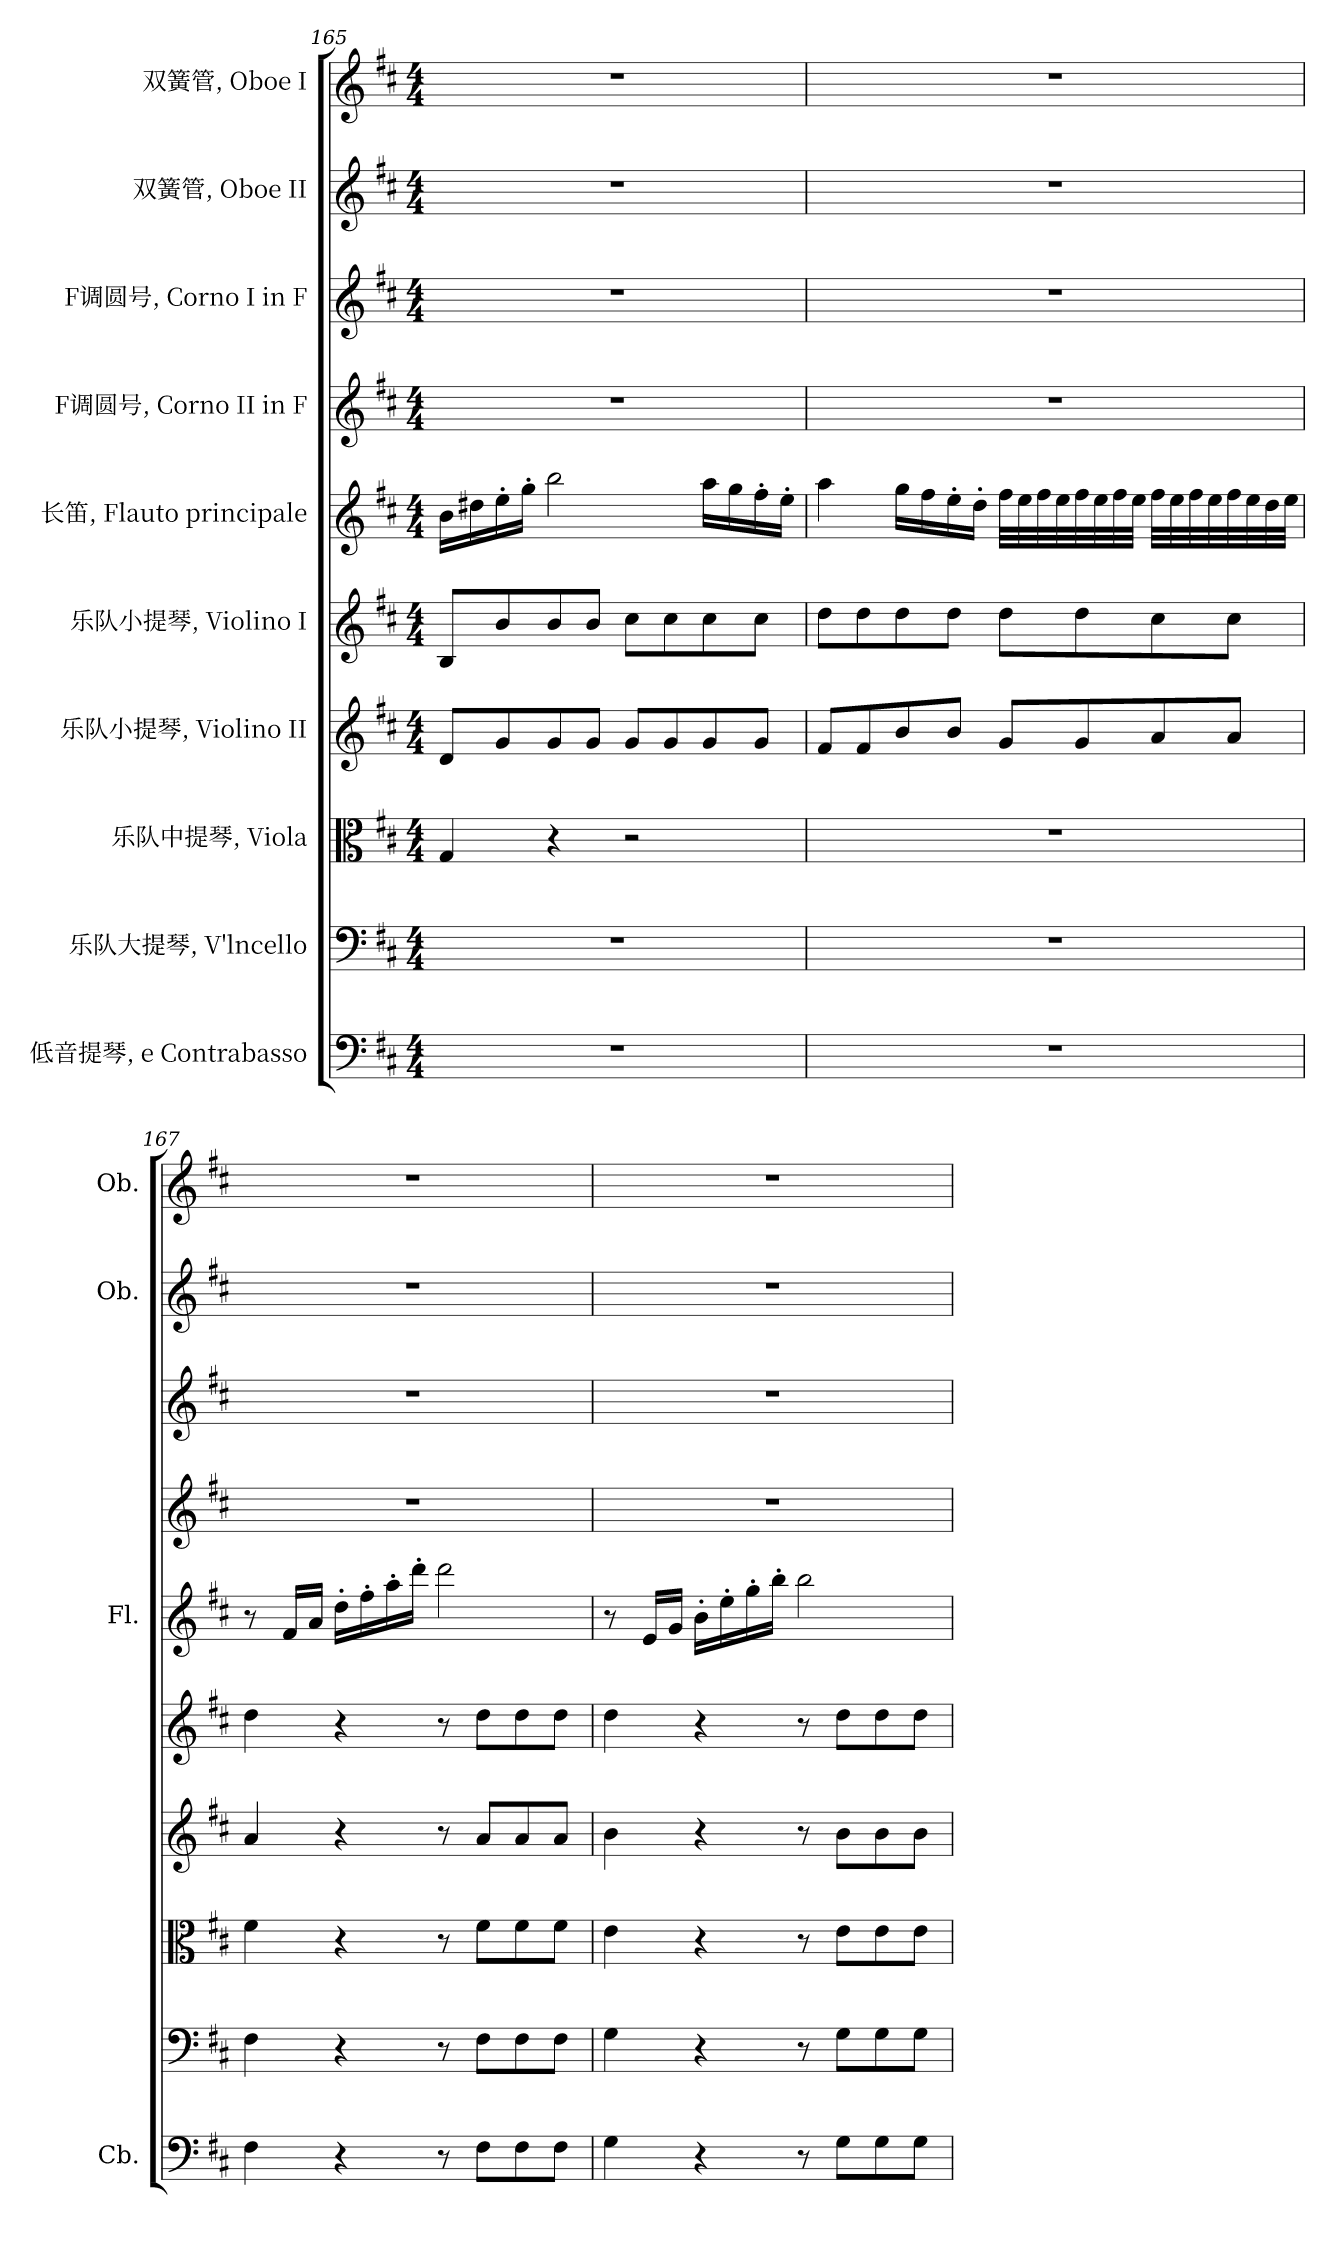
**kern	**kern	**kern	**kern	**kern	**kern	**kern	**kern	**kern	**kern
*part10	*part9	*part8	*part7	*part6	*part5	*part4	*part3	*part2	*part1
*staff10	*staff9	*staff8	*staff7	*staff6	*staff5	*staff4	*staff3	*staff2	*staff1
*I"低音提琴, e Contrabasso	*I"乐队大提琴, V'lncello	*I"乐队中提琴, Viola	*I"乐队小提琴, Violino II	*I"乐队小提琴, Violino I	*I"长笛, Flauto principale	*I"F调圆号, Corno II in F	*I"F调圆号, Corno I in F	*I"双簧管, Oboe II	*I"双簧管, Oboe I
*I'Cb.	*	*	*	*	*I'Fl.	*	*	*I'Ob.	*I'Ob.
!!LO:PB:g=z
*clefF4	*clefF4	*clefC3	*clefG2	*clefG2	*clefG2	*clefG2	*clefG2	*clefG2	*clefG2
*ITrd7c12	*	*	*	*	*	*ITrd4c7	*ITrd4c7	*	*
*k[f#c#]	*k[f#c#]	*k[f#c#]	*k[f#c#]	*k[f#c#]	*k[f#c#]	*k[f#]	*k[f#]	*k[f#c#]	*k[f#c#]
*M4/4	*M4/4	*M4/4	*M4/4	*M4/4	*M4/4	*M4/4	*M4/4	*M4/4	*M4/4
=165	=165	=165	=165	=165	=165	=165	=165	=165	=165
1r	1r	4G/	8d/L	8B/L	16b\LL	1r	1r	1r	1r
.	.	.	.	.	16dd#X\	.	.	.	.
.	.	.	8g/	8b/	16ee'\	.	.	.	.
.	.	.	.	.	16gg'\JJ	.	.	.	.
.	.	4r	8g/	8b/	2bb\	.	.	.	.
.	.	.	8g/J	8b/J	.	.	.	.	.
.	.	2r	8g/L	8cc#\L	.	.	.	.	.
.	.	.	8g/	8cc#\	.	.	.	.	.
.	.	.	8g/	8cc#\	16aa\LL	.	.	.	.
.	.	.	.	.	16gg\	.	.	.	.
.	.	.	8g/J	8cc#\J	16ff#'\	.	.	.	.
.	.	.	.	.	16ee'\JJ	.	.	.	.
=166	=166	=166	=166	=166	=166	=166	=166	=166	=166
1r	1r	1r	8f#/L	8dd\L	4aa\	1r	1r	1r	1r
.	.	.	8f#/	8dd\	.	.	.	.	.
.	.	.	8b/	8dd\	16gg\LL	.	.	.	.
.	.	.	.	.	16ff#\	.	.	.	.
.	.	.	8b/J	8dd\J	16ee'\	.	.	.	.
.	.	.	.	.	16dd'\JJ	.	.	.	.
.	.	.	8g/L	8dd\L	32ff#\LLL	.	.	.	.
.	.	.	.	.	32ee\	.	.	.	.
.	.	.	.	.	32ff#\	.	.	.	.
.	.	.	.	.	32ee\	.	.	.	.
.	.	.	8g/	8dd\	32ff#\	.	.	.	.
.	.	.	.	.	32ee\	.	.	.	.
.	.	.	.	.	32ff#\	.	.	.	.
.	.	.	.	.	32ee\JJJ	.	.	.	.
.	.	.	8a/	8cc#\	32ff#\LLL	.	.	.	.
.	.	.	.	.	32ee\	.	.	.	.
.	.	.	.	.	32ff#\	.	.	.	.
.	.	.	.	.	32ee\	.	.	.	.
.	.	.	8a/J	8cc#\J	32ff#\	.	.	.	.
.	.	.	.	.	32ee\	.	.	.	.
.	.	.	.	.	32dd\	.	.	.	.
.	.	.	.	.	32ee\JJJ	.	.	.	.
!!LO:PB:g=z
=167	=167	=167	=167	=167	=167	=167	=167	=167	=167
4FF#\	4F#\	4f#\	4a/	4dd\	8r	1r	1r	1r	1r
.	.	.	.	.	16f#/LL	.	.	.	.
.	.	.	.	.	16a/JJ	.	.	.	.
4r	4r	4r	4r	4r	16dd'\LL	.	.	.	.
.	.	.	.	.	16ff#'\	.	.	.	.
.	.	.	.	.	16aa'\	.	.	.	.
.	.	.	.	.	16ddd'\JJ	.	.	.	.
8r	8r	8r	8r	8r	2ddd\	.	.	.	.
8FF#\L	8F#\L	8f#\L	8a/L	8dd\L	.	.	.	.	.
8FF#\	8F#\	8f#\	8a/	8dd\	.	.	.	.	.
8FF#\J	8F#\J	8f#\J	8a/J	8dd\J	.	.	.	.	.
=168	=168	=168	=168	=168	=168	=168	=168	=168	=168
4GG\	4G\	4e\	4b\	4dd\	8r	1r	1r	1r	1r
.	.	.	.	.	16e/LL	.	.	.	.
.	.	.	.	.	16g/JJ	.	.	.	.
4r	4r	4r	4r	4r	16b'\LL	.	.	.	.
.	.	.	.	.	16ee'\	.	.	.	.
.	.	.	.	.	16gg'\	.	.	.	.
.	.	.	.	.	16bb'\JJ	.	.	.	.
8r	8r	8r	8r	8r	2bb\	.	.	.	.
8GG\L	8G\L	8e\L	8b\L	8dd\L	.	.	.	.	.
8GG\	8G\	8e\	8b\	8dd\	.	.	.	.	.
8GG\J	8G\J	8e\J	8b\J	8dd\J	.	.	.	.	.
=	=	=	=	=	=	=	=	=	=
*-	*-	*-	*-	*-	*-	*-	*-	*-	*-
